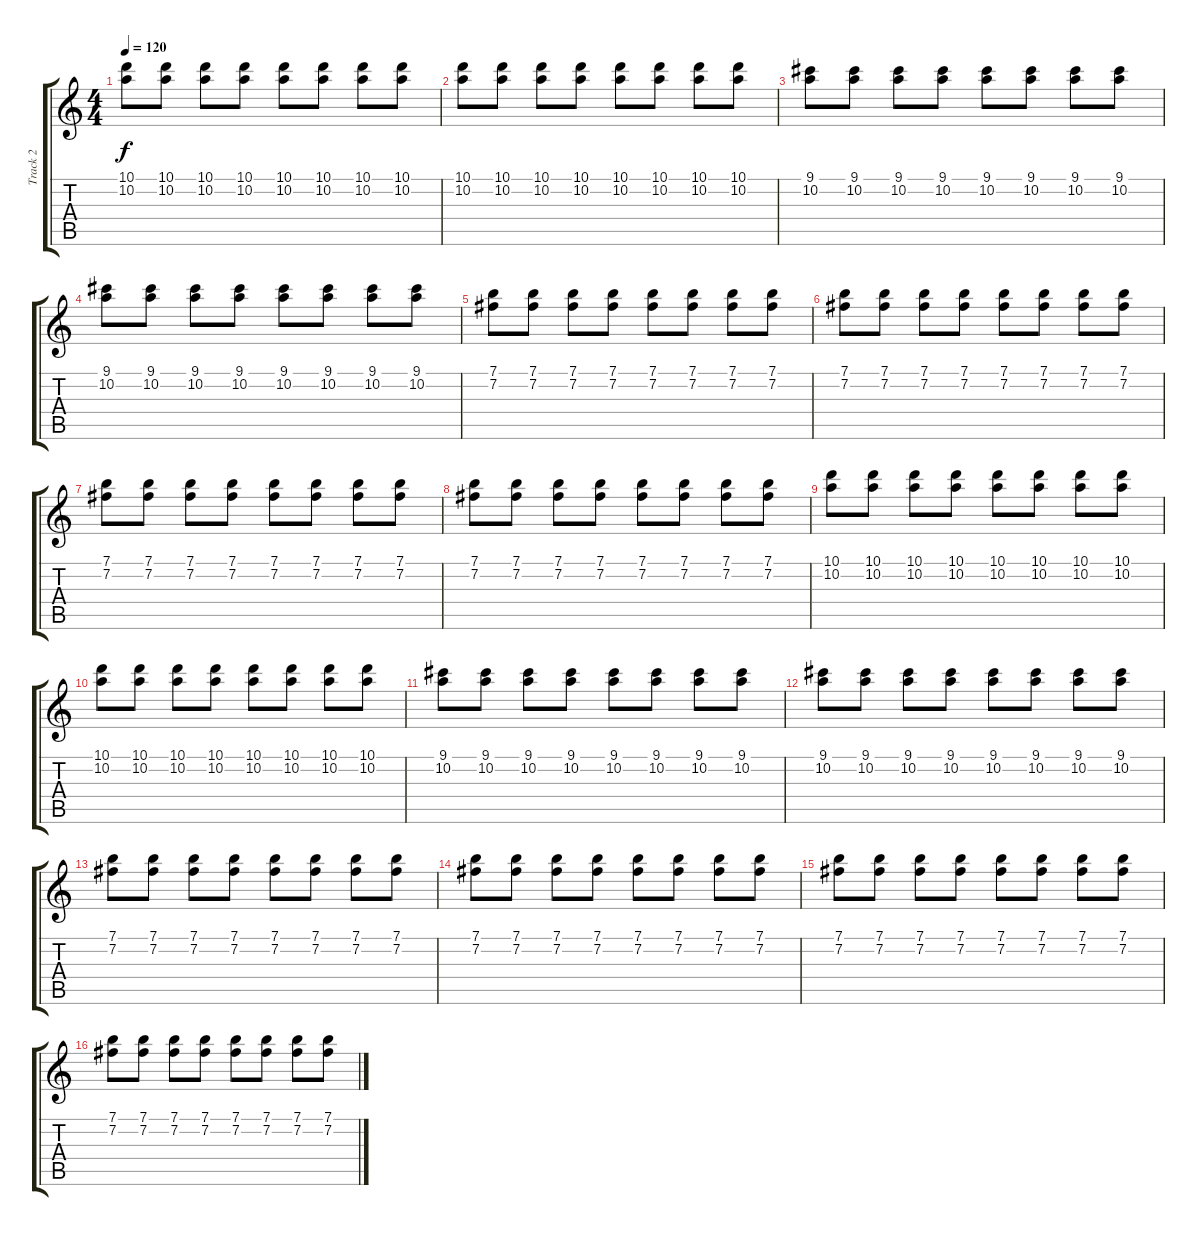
\track ("Track 2" "Track 2") {instrument acousticguitarsteel}
\staff {score tabs}
\tuning (E4 B3 G3 D3 A2 E2) {hide}
\ts (4 4)
\tempo 120
\clef g2
\ks c
(10.1 10.2).8{dy f} (10.1 10.2).8 (10.1 10.2).8 (10.1 10.2).8 (10.1 10.2).8 (10.1 10.2).8 (10.1 10.2).8 (10.1 10.2).8 |
(10.1 10.2).8 (10.1 10.2).8 (10.1 10.2).8 (10.1 10.2).8 (10.1 10.2).8 (10.1 10.2).8 (10.1 10.2).8 (10.1 10.2).8 |
(9.1 10.2).8 (9.1 10.2).8 (9.1 10.2).8 (9.1 10.2).8 (9.1 10.2).8 (9.1 10.2).8 (9.1 10.2).8 (9.1 10.2).8 |
(9.1 10.2).8 (9.1 10.2).8 (9.1 10.2).8 (9.1 10.2).8 (9.1 10.2).8 (9.1 10.2).8 (9.1 10.2).8 (9.1 10.2).8 |
(7.1 7.2).8 (7.1 7.2).8 (7.1 7.2).8 (7.1 7.2).8 (7.1 7.2).8 (7.1 7.2).8 (7.1 7.2).8 (7.1 7.2).8 |
(7.1 7.2).8 (7.1 7.2).8 (7.1 7.2).8 (7.1 7.2).8 (7.1 7.2).8 (7.1 7.2).8 (7.1 7.2).8 (7.1 7.2).8 |
(7.1 7.2).8 (7.1 7.2).8 (7.1 7.2).8 (7.1 7.2).8 (7.1 7.2).8 (7.1 7.2).8 (7.1 7.2).8 (7.1 7.2).8 |
(7.1 7.2).8 (7.1 7.2).8 (7.1 7.2).8 (7.1 7.2).8 (7.1 7.2).8 (7.1 7.2).8 (7.1 7.2).8 (7.1 7.2).8 |
(10.1 10.2).8 (10.1 10.2).8 (10.1 10.2).8 (10.1 10.2).8 (10.1 10.2).8 (10.1 10.2).8 (10.1 10.2).8 (10.1 10.2).8 |
(10.1 10.2).8 (10.1 10.2).8 (10.1 10.2).8 (10.1 10.2).8 (10.1 10.2).8 (10.1 10.2).8 (10.1 10.2).8 (10.1 10.2).8 |
(9.1 10.2).8 (9.1 10.2).8 (9.1 10.2).8 (9.1 10.2).8 (9.1 10.2).8 (9.1 10.2).8 (9.1 10.2).8 (9.1 10.2).8 |
(9.1 10.2).8 (9.1 10.2).8 (9.1 10.2).8 (9.1 10.2).8 (9.1 10.2).8 (9.1 10.2).8 (9.1 10.2).8 (9.1 10.2).8 |
(7.1 7.2).8 (7.1 7.2).8 (7.1 7.2).8 (7.1 7.2).8 (7.1 7.2).8 (7.1 7.2).8 (7.1 7.2).8 (7.1 7.2).8 |
(7.1 7.2).8 (7.1 7.2).8 (7.1 7.2).8 (7.1 7.2).8 (7.1 7.2).8 (7.1 7.2).8 (7.1 7.2).8 (7.1 7.2).8 |
(7.1 7.2).8 (7.1 7.2).8 (7.1 7.2).8 (7.1 7.2).8 (7.1 7.2).8 (7.1 7.2).8 (7.1 7.2).8 (7.1 7.2).8 |
(7.1 7.2).8 (7.1 7.2).8 (7.1 7.2).8 (7.1 7.2).8 (7.1 7.2).8 (7.1 7.2).8 (7.1 7.2).8 (7.1 7.2).8
